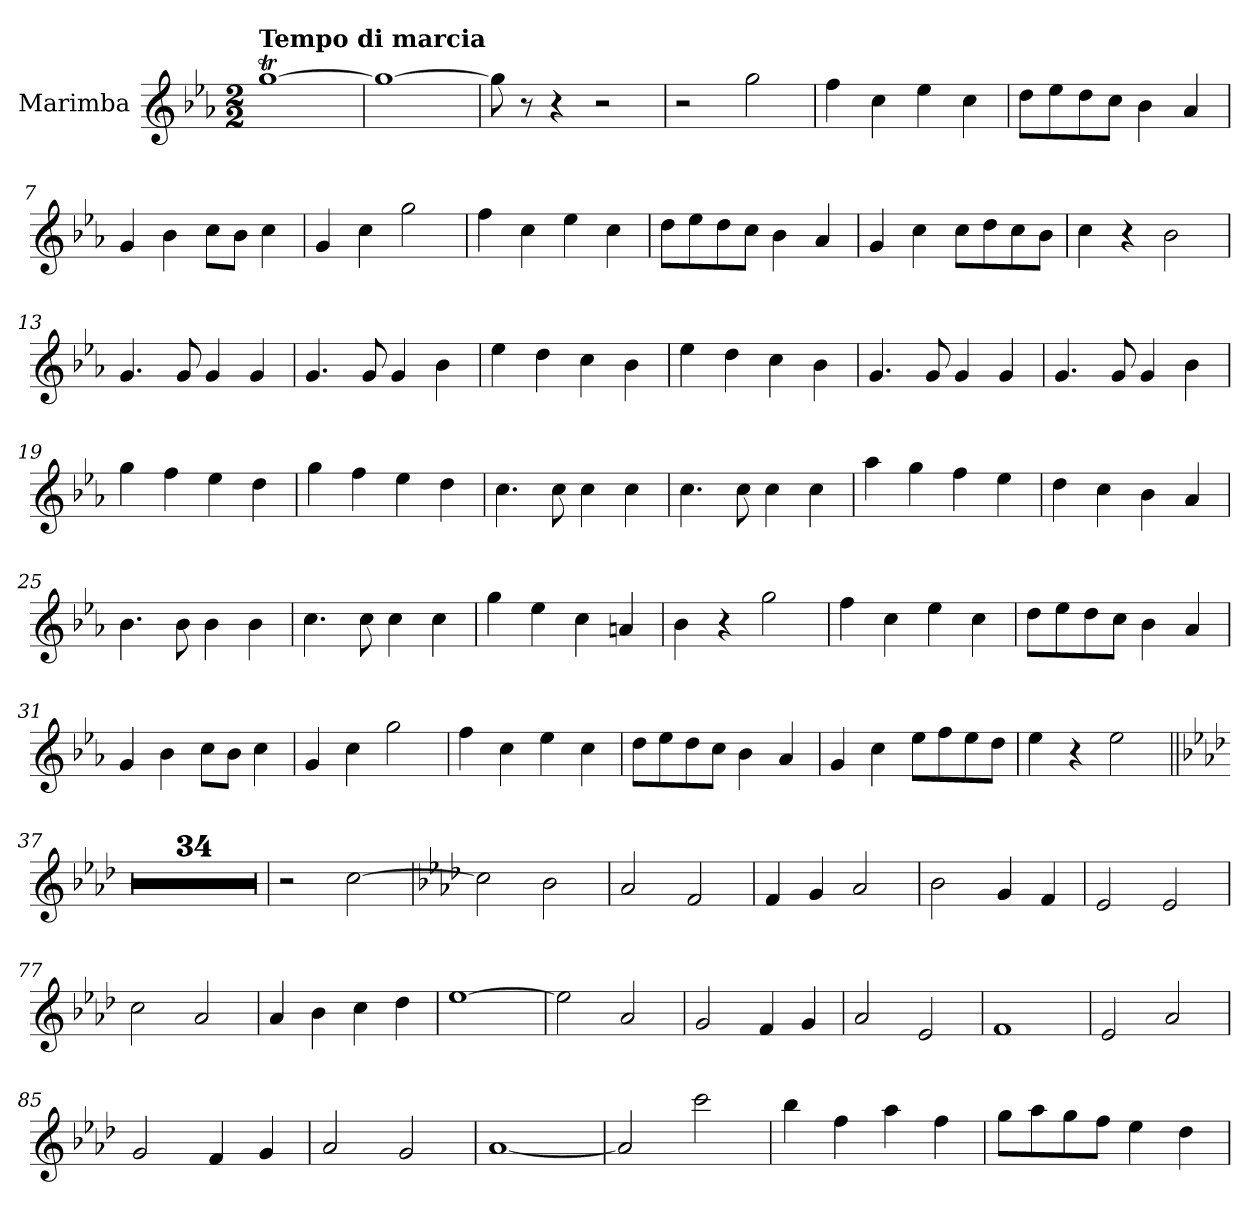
**kern
*part1
*staff1
*I"Marimba
*I'Mrm.
*clefG2
*k[b-e-a-]
*M2/2
*MM264
=1
!LO:TX:a:B:t=Tempo di marcia
[1ggt
=2
1gg_
=3
8ggTTT\]
8r
4r
2r
=4
2r
2gg\
=5
4ff\
4cc\
4ee-\
4cc\
=6
8dd\L
8ee-\
8dd\
8cc\J
4b-\
4a-/
=7
4g/
4b-\
8cc\L
8b-\J
4cc\
=8
4g/
4cc\
2gg\
=9
4ff\
4cc\
4ee-\
4cc\
=10
8dd\L
8ee-\
8dd\
8cc\J
4b-\
4a-/
!!LO:LB:g=z
=11
4g/
4cc\
8cc\L
8dd\
8cc\
8b-\J
=12
4cc\
4r
2b-\
=13
4.g/
8g/
4g/
4g/
=14
4.g/
8g/
4g/
4b-\
=15
4ee-\
4dd\
4cc\
4b-\
=16
4ee-\
4dd\
4cc\
4b-\
=17
4.g/
8g/
4g/
4g/
=18
4.g/
8g/
4g/
4b-\
=19
4gg\
4ff\
4ee-\
4dd\
!!LO:LB:g=z
=20
4gg\
4ff\
4ee-\
4dd\
=21
4.cc\
8cc\
4cc\
4cc\
=22
4.cc\
8cc\
4cc\
4cc\
=23
4aa-\
4gg\
4ff\
4ee-\
=24
4dd\
4cc\
4b-\
4a-/
=25
4.b-\
8b-\
4b-\
4b-\
=26
4.cc\
8cc\
4cc\
4cc\
=27
4gg\
4ee-\
4cc\
4an/
=28
4b-\
4r
2gg\
=29
4ff\
4cc\
4ee-\
4cc\
!!LO:LB:g=z
=30
8dd\L
8ee-\
8dd\
8cc\J
4b-\
4a-/
=31
4g/
4b-\
8cc\L
8b-\J
4cc\
=32
4g/
4cc\
2gg\
=33
4ff\
4cc\
4ee-\
4cc\
=34
8dd\L
8ee-\
8dd\
8cc\J
4b-\
4a-/
=35
4g/
4cc\
8ee-\L
8ff\
8ee-\
8dd\J
=36
4ee-\
4r
2ee-\
=37||
*k[b-e-a-d-]
1r
=38
1r
=39
1r
=40
1r
=41
1r
=42
1r
=43
1r
=44
1r
=45
1r
=46
1r
=47
1r
=48
1r
=49
1r
=50
1r
=51
1r
=52
1r
=53
1r
=54
1r
=55
1r
=56
1r
=57
1r
=58
1r
=59
1r
=60
1r
=61
1r
=62
1r
=63
1r
=64
1r
=65
1r
=66
1r
=67
1r
=68
1r
=69
1r
=70
1r
=71
2r
[2cc\
!!LO:LB:g=z
=72
*k[b-e-a-d-]
2cc\]
2b-\
=73
2a-/
2f/
=74
4f/
4g/
2a-/
=75
2b-\
4g/
4f/
=76
2e-/
2e-/
=77
2cc\
2a-/
=78
4a-/
4b-\
4cc\
4dd-\
=79
[1ee-
=80
2ee-\]
2a-/
=81
2g/
4f/
4g/
=82
2a-/
2e-/
=83
1f
=84
2e-/
2a-/
=85
2g/
4f/
4g/
=86
2a-/
2g/
!!LO:LB:g=z
=87
[1a-
=88
2a-/]
2ccc\
=89
4bb-\
4ff\
4aa-\
4ff\
=90
8gg\L
8aa-\
8gg\
8ff\J
4ee-\
4dd-\
=
*-
